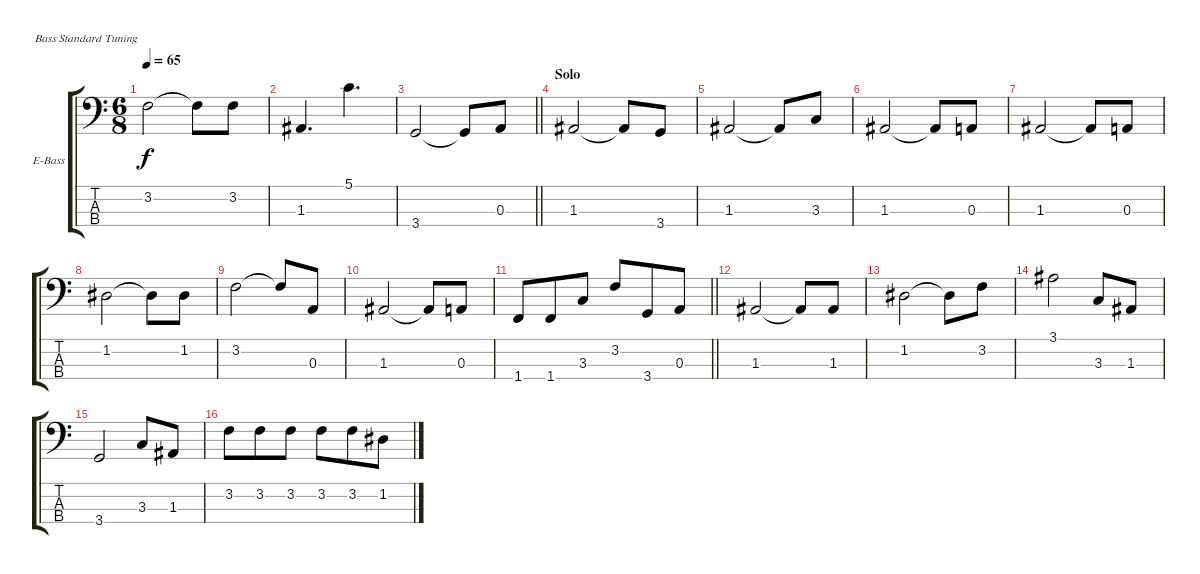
\bracketExtendMode groupsimilarinstruments
\firstSystemTrackNameOrientation horizontal
\otherSystemsTrackNameOrientation horizontal
\track ("Bass Guitar" "E-Bass") {instrument electricbassfinger}
\staff {score tabs}
\tuning (G2 D2 A1 E1)
\ts (6 8)
\tempo 65
\clef f4
\ks c
3.2.2{dy f} 3.2{t}.8 3.2.8 |
1.3.4{d} 5.1.4{d} |
\barLineRight lightlight
3.4.2 3.4{t}.8 0.3.8 |
\section ("" "Solo")
1.3.2 1.3{t}.8 3.4.8 |
1.3.2 1.3{t}.8 3.3.8 |
1.3.2 1.3{t}.8 0.3.8 |
1.3.2 1.3{t}.8 0.3.8 |
1.2.2 1.2{t}.8 1.2.8 |
3.2.2 3.2{t}.8 0.3.8 |
1.3.2 1.3{t}.8 0.3.8 |
\barLineRight lightlight
1.4.8 1.4.8 3.3.8 3.2.8 3.4.8 0.3.8 |
\section ("" "")
1.3.2 1.3{t}.8 1.3.8 |
1.2.2 1.2{t}.8 3.2.8 |
3.1.2 3.3.8 1.3.8 |
3.4.2 3.3.8 1.3.8 |
3.2.8 3.2.8 3.2.8 3.2.8 3.2.8 1.2.8
